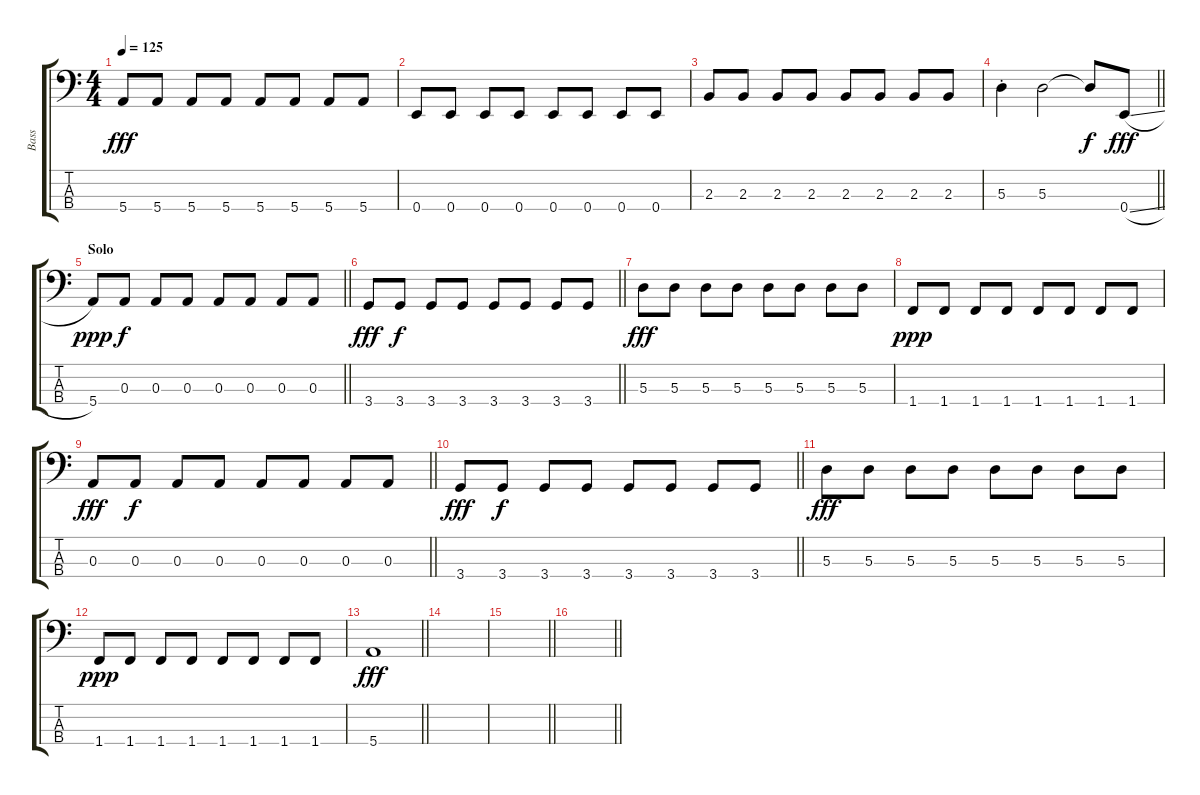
\track ("Bass" "Bass") {instrument electricbassfinger}
\staff {score tabs}
\tuning (G2 D2 A1 E1) {hide}
\ts (4 4)
\tempo 125
\clef f4
\ks c
5.4.8{dy fff} 5.4.8 5.4.8 5.4.8 5.4.8 5.4.8 5.4.8 5.4.8 |
0.4.8 0.4.8 0.4.8 0.4.8 0.4.8 0.4.8 0.4.8 0.4.8 |
2.3.8 2.3.8 2.3.8 2.3.8 2.3.8 2.3.8 2.3.8 2.3.8 |
\barLineRight lightlight
5.3{st}.4 5.3.2 5.3{t}.8{dy f} 0.4{sl}.8{dy fff} |
\section ("" "Solo")
\barLineRight lightlight
5.4.8{dy ppp} 0.3.8{dy f} 0.3.8 0.3.8 0.3.8 0.3.8 0.3.8 0.3.8 |
\barLineRight lightlight
3.4.8{dy fff} 3.4.8{dy f} 3.4.8 3.4.8 3.4.8 3.4.8 3.4.8 3.4.8 |
\section ("" "")
5.3.8{dy fff} 5.3.8 5.3.8 5.3.8 5.3.8 5.3.8 5.3.8 5.3.8 |
1.4.8{dy ppp} 1.4.8 1.4.8 1.4.8 1.4.8 1.4.8 1.4.8 1.4.8 |
\barLineRight lightlight
0.3.8{dy fff} 0.3.8{dy f} 0.3.8 0.3.8 0.3.8 0.3.8 0.3.8 0.3.8 |
\barLineRight lightlight
3.4.8{dy fff} 3.4.8{dy f} 3.4.8 3.4.8 3.4.8 3.4.8 3.4.8 3.4.8 |
5.3.8{dy fff} 5.3.8 5.3.8 5.3.8 5.3.8 5.3.8 5.3.8 5.3.8 |
1.4.8{dy ppp} 1.4.8 1.4.8 1.4.8 1.4.8 1.4.8 1.4.8 1.4.8 |
\barLineRight lightlight
5.4.1{dy fff} |
|
\barLineRight lightlight
|
\barLineRight lightlight
